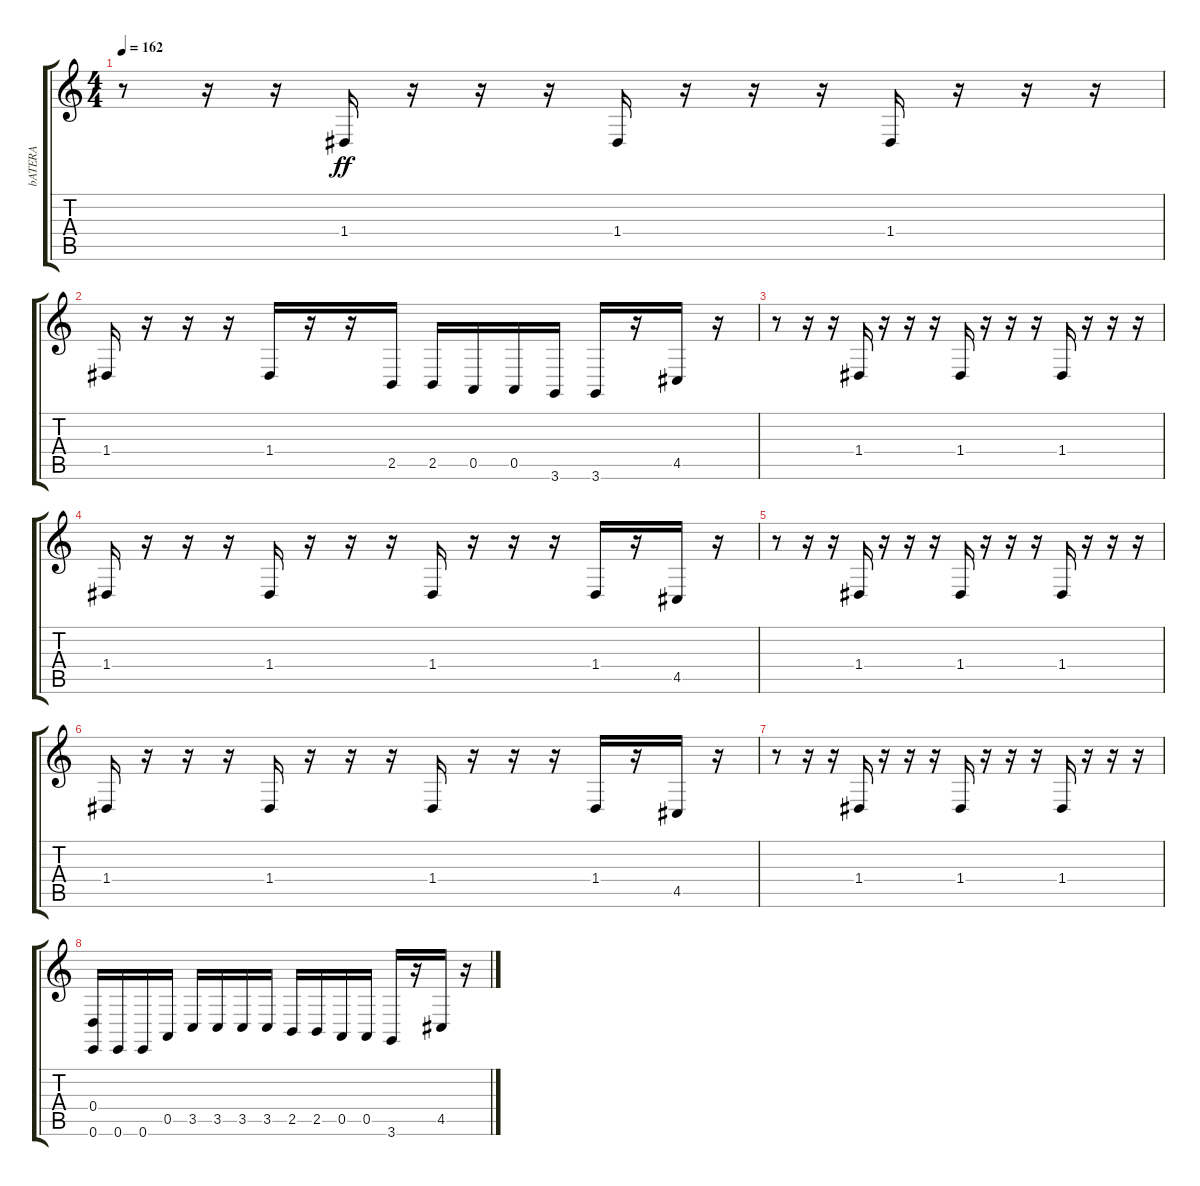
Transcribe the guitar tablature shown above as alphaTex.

\track ("bATERA" "bATERA") {instrument rockorgan}
\staff {score tabs}
\tuning (E4 B3 G3 D3 A2 E2) {hide}
\ts (4 4)
\tempo 162
\clef g2
\ks c
r.8{dy ff} r.16 r.16 1.4.16 r.16 r.16 r.16 1.4.16 r.16 r.16 r.16 1.4.16 r.16 r.16 r.16 |
1.4.16 r.16 r.16 r.16 1.4.16 r.16 r.16 2.5.16 2.5.16 0.5.16 0.5.16 3.6.16 3.6.16 r.16 4.5.16 r.16 |
r.8 r.16 r.16 1.4.16 r.16 r.16 r.16 1.4.16 r.16 r.16 r.16 1.4.16 r.16 r.16 r.16 |
1.4.16 r.16 r.16 r.16 1.4.16 r.16 r.16 r.16 1.4.16 r.16 r.16 r.16 1.4.16 r.16 4.5.16 r.16 |
r.8 r.16 r.16 1.4.16 r.16 r.16 r.16 1.4.16 r.16 r.16 r.16 1.4.16 r.16 r.16 r.16 |
1.4.16 r.16 r.16 r.16 1.4.16 r.16 r.16 r.16 1.4.16 r.16 r.16 r.16 1.4.16 r.16 4.5.16 r.16 |
r.8 r.16 r.16 1.4.16 r.16 r.16 r.16 1.4.16 r.16 r.16 r.16 1.4.16 r.16 r.16 r.16 |
(0.4 0.6).16 0.6.16 0.6.16 0.5.16 3.5.16 3.5.16 3.5.16 3.5.16 2.5.16 2.5.16 0.5.16 0.5.16 3.6.16 r.16 4.5.16 r.16
